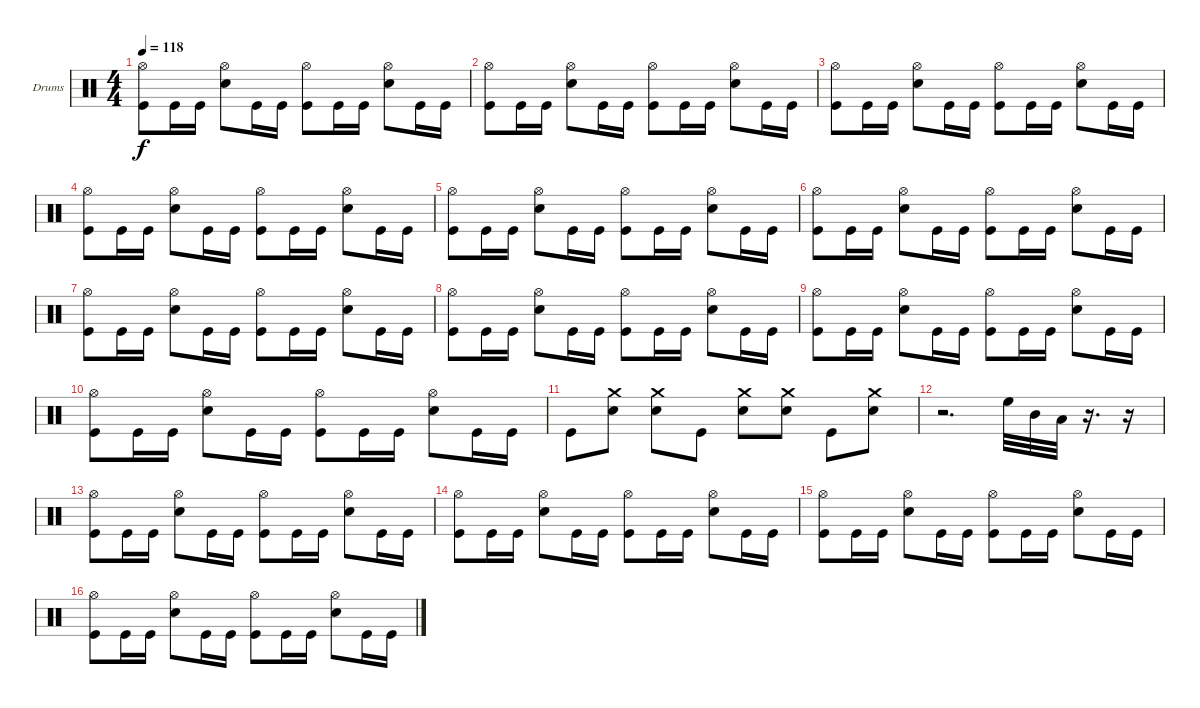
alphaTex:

\bracketExtendMode groupsimilarinstruments
\firstSystemTrackNameOrientation horizontal
\otherSystemsTrackNameOrientation horizontal
\track ("Drumkit" "Drums") {instrument percussion}
\staff {score}
\articulation defaults
\ts (4 4)
\tempo 118
\clef neutral
\ks c
("Hi-Hat (open)" "Kick (hit)").8{dy f} "Kick (hit)".16 "Kick (hit)".16 ("Hi-Hat (open)" "Snare (hit) 2").8 "Kick (hit)".16 "Kick (hit)".16 ("Hi-Hat (open)" "Kick (hit)").8 "Kick (hit)".16 "Kick (hit)".16 ("Hi-Hat (open)" "Snare (hit) 2").8 "Kick (hit)".16 "Kick (hit)".16 |
("Hi-Hat (open)" "Kick (hit)").8 "Kick (hit)".16 "Kick (hit)".16 ("Hi-Hat (open)" "Snare (hit) 2").8 "Kick (hit)".16 "Kick (hit)".16 ("Hi-Hat (open)" "Kick (hit)").8 "Kick (hit)".16 "Kick (hit)".16 ("Hi-Hat (open)" "Snare (hit) 2").8 "Kick (hit)".16 "Kick (hit)".16 |
("Hi-Hat (open)" "Kick (hit)").8 "Kick (hit)".16 "Kick (hit)".16 ("Hi-Hat (open)" "Snare (hit) 2").8 "Kick (hit)".16 "Kick (hit)".16 ("Hi-Hat (open)" "Kick (hit)").8 "Kick (hit)".16 "Kick (hit)".16 ("Hi-Hat (open)" "Snare (hit) 2").8 "Kick (hit)".16 "Kick (hit)".16 |
("Hi-Hat (open)" "Kick (hit)").8 "Kick (hit)".16 "Kick (hit)".16 ("Hi-Hat (open)" "Snare (hit) 2").8 "Kick (hit)".16 "Kick (hit)".16 ("Hi-Hat (open)" "Kick (hit)").8 "Kick (hit)".16 "Kick (hit)".16 ("Hi-Hat (open)" "Snare (hit) 2").8 "Kick (hit)".16 "Kick (hit)".16 |
("Hi-Hat (open)" "Kick (hit)").8 "Kick (hit)".16 "Kick (hit)".16 ("Hi-Hat (open)" "Snare (hit) 2").8 "Kick (hit)".16 "Kick (hit)".16 ("Hi-Hat (open)" "Kick (hit)").8 "Kick (hit)".16 "Kick (hit)".16 ("Hi-Hat (open)" "Snare (hit) 2").8 "Kick (hit)".16 "Kick (hit)".16 |
("Hi-Hat (open)" "Kick (hit)").8 "Kick (hit)".16 "Kick (hit)".16 ("Hi-Hat (open)" "Snare (hit) 2").8 "Kick (hit)".16 "Kick (hit)".16 ("Hi-Hat (open)" "Kick (hit)").8 "Kick (hit)".16 "Kick (hit)".16 ("Hi-Hat (open)" "Snare (hit) 2").8 "Kick (hit)".16 "Kick (hit)".16 |
("Hi-Hat (open)" "Kick (hit)").8 "Kick (hit)".16 "Kick (hit)".16 ("Hi-Hat (open)" "Snare (hit) 2").8 "Kick (hit)".16 "Kick (hit)".16 ("Hi-Hat (open)" "Kick (hit)").8 "Kick (hit)".16 "Kick (hit)".16 ("Hi-Hat (open)" "Snare (hit) 2").8 "Kick (hit)".16 "Kick (hit)".16 |
("Hi-Hat (open)" "Kick (hit)").8 "Kick (hit)".16 "Kick (hit)".16 ("Hi-Hat (open)" "Snare (hit) 2").8 "Kick (hit)".16 "Kick (hit)".16 ("Hi-Hat (open)" "Kick (hit)").8 "Kick (hit)".16 "Kick (hit)".16 ("Hi-Hat (open)" "Snare (hit) 2").8 "Kick (hit)".16 "Kick (hit)".16 |
("Hi-Hat (open)" "Kick (hit)").8 "Kick (hit)".16 "Kick (hit)".16 ("Hi-Hat (open)" "Snare (hit) 2").8 "Kick (hit)".16 "Kick (hit)".16 ("Hi-Hat (open)" "Kick (hit)").8 "Kick (hit)".16 "Kick (hit)".16 ("Hi-Hat (open)" "Snare (hit) 2").8 "Kick (hit)".16 "Kick (hit)".16 |
("Hi-Hat (open)" "Kick (hit)").8 "Kick (hit)".16 "Kick (hit)".16 ("Hi-Hat (open)" "Snare (hit) 2").8 "Kick (hit)".16 "Kick (hit)".16 ("Hi-Hat (open)" "Kick (hit)").8 "Kick (hit)".16 "Kick (hit)".16 ("Hi-Hat (open)" "Snare (hit) 2").8 "Kick (hit)".16 "Kick (hit)".16 |
"Kick (hit)".8 ("Snare (hit) 2" "Crash medium (hit)").8 ("Snare (hit) 2" "Crash medium (hit)").8 "Kick (hit)".8 ("Snare (hit) 2" "Crash medium (hit)").8 ("Snare (hit) 2" "Crash medium (hit)").8 "Kick (hit)".8 ("Snare (hit) 2" "Crash medium (hit)").8 |
r.2{d} "High Floor Tom (hit)".32 "Mid Tom (hit)".32 "Low Tom (hit)".32 r.16{d} r.16 |
("Hi-Hat (open)" "Kick (hit)").8 "Kick (hit)".16 "Kick (hit)".16 ("Hi-Hat (open)" "Snare (hit) 2").8 "Kick (hit)".16 "Kick (hit)".16 ("Hi-Hat (open)" "Kick (hit)").8 "Kick (hit)".16 "Kick (hit)".16 ("Hi-Hat (open)" "Snare (hit) 2").8 "Kick (hit)".16 "Kick (hit)".16 |
("Hi-Hat (open)" "Kick (hit)").8 "Kick (hit)".16 "Kick (hit)".16 ("Hi-Hat (open)" "Snare (hit) 2").8 "Kick (hit)".16 "Kick (hit)".16 ("Hi-Hat (open)" "Kick (hit)").8 "Kick (hit)".16 "Kick (hit)".16 ("Hi-Hat (open)" "Snare (hit) 2").8 "Kick (hit)".16 "Kick (hit)".16 |
("Hi-Hat (open)" "Kick (hit)").8 "Kick (hit)".16 "Kick (hit)".16 ("Hi-Hat (open)" "Snare (hit) 2").8 "Kick (hit)".16 "Kick (hit)".16 ("Hi-Hat (open)" "Kick (hit)").8 "Kick (hit)".16 "Kick (hit)".16 ("Hi-Hat (open)" "Snare (hit) 2").8 "Kick (hit)".16 "Kick (hit)".16 |
("Hi-Hat (open)" "Kick (hit)").8 "Kick (hit)".16 "Kick (hit)".16 ("Hi-Hat (open)" "Snare (hit) 2").8 "Kick (hit)".16 "Kick (hit)".16 ("Hi-Hat (open)" "Kick (hit)").8 "Kick (hit)".16 "Kick (hit)".16 ("Hi-Hat (open)" "Snare (hit) 2").8 "Kick (hit)".16 "Kick (hit)".16
